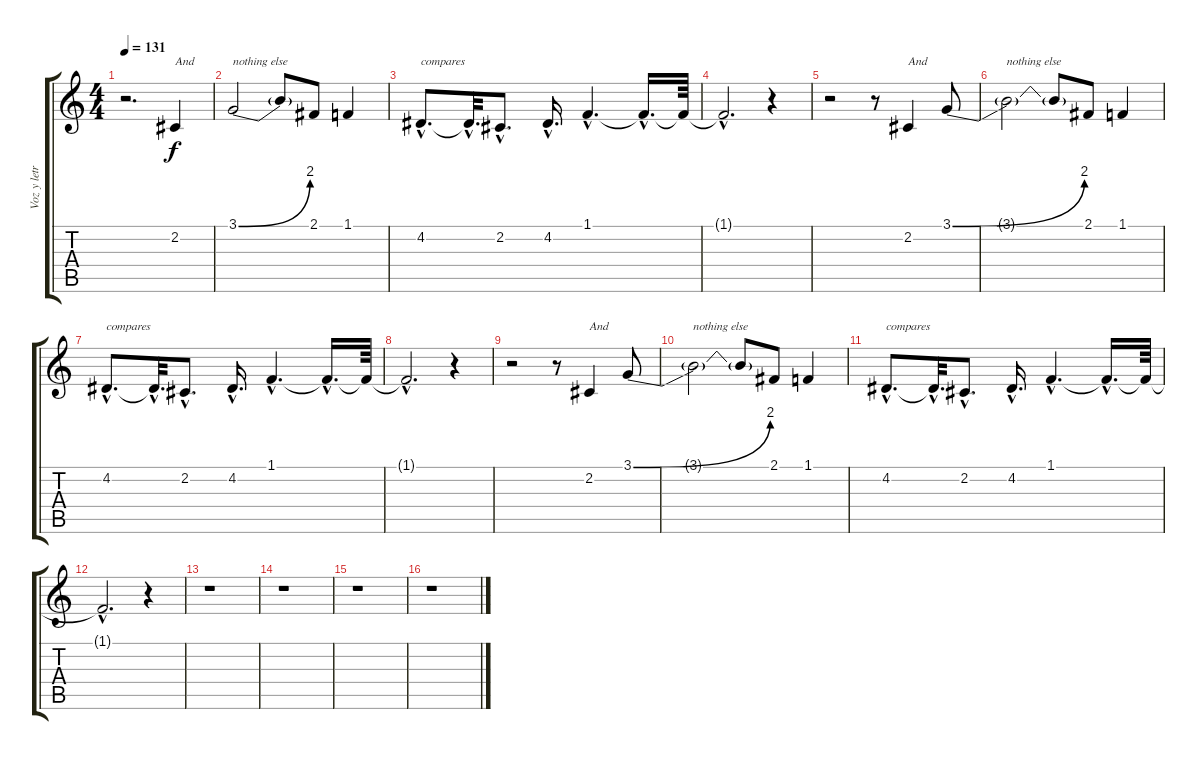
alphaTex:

\track ("Voz y letra" "Voz y letr") {instrument tenorsax}
\staff {score tabs}
\tuning (E4 B3 G3 D3 A2 E2) {hide}
\ts (4 4)
\tempo 131
\clef g2
\ks c
r.2{d dy f} 2.2.4{txt "And"} |
3.1{be (bend 0 0 60 8)}.2{txt "nothing else"} 3.1{t}.8 2.1.8 1.1.4 |
4.2{hac}.8{d txt "compares"} 4.2{hac t}.32{d} 2.2{hac}.8{d} 4.2{hac}.16{d} 1.1{hac}.4{d} 1.1{hac t}.16{d} 1.1{t}.64 |
1.1{hac t}.2{d} r.4 |
r.2 r.8 2.2.4{txt "And"} 3.1{be (bend 0 0 60 8)}.8 |
3.1{t}.2{txt "nothing else"} 3.1{t}.8 2.1.8 1.1.4 |
4.2{hac}.8{d txt "compares"} 4.2{hac t}.32{d} 2.2{hac}.8{d} 4.2{hac}.16{d} 1.1{hac}.4{d} 1.1{hac t}.16{d} 1.1{t}.64 |
1.1{hac t}.2{d} r.4 |
r.2 r.8 2.2.4{txt "And"} 3.1{be (bend 0 0 60 8)}.8 |
3.1{t}.2{txt "nothing else"} 3.1{t}.8 2.1.8 1.1.4 |
4.2{hac}.8{d txt "compares"} 4.2{hac t}.32{d} 2.2{hac}.8{d} 4.2{hac}.16{d} 1.1{hac}.4{d} 1.1{hac t}.16{d} 1.1{t}.64 |
1.1{hac t}.2{d} r.4 |
r.1 |
r.1 |
r.1 |
r.1
